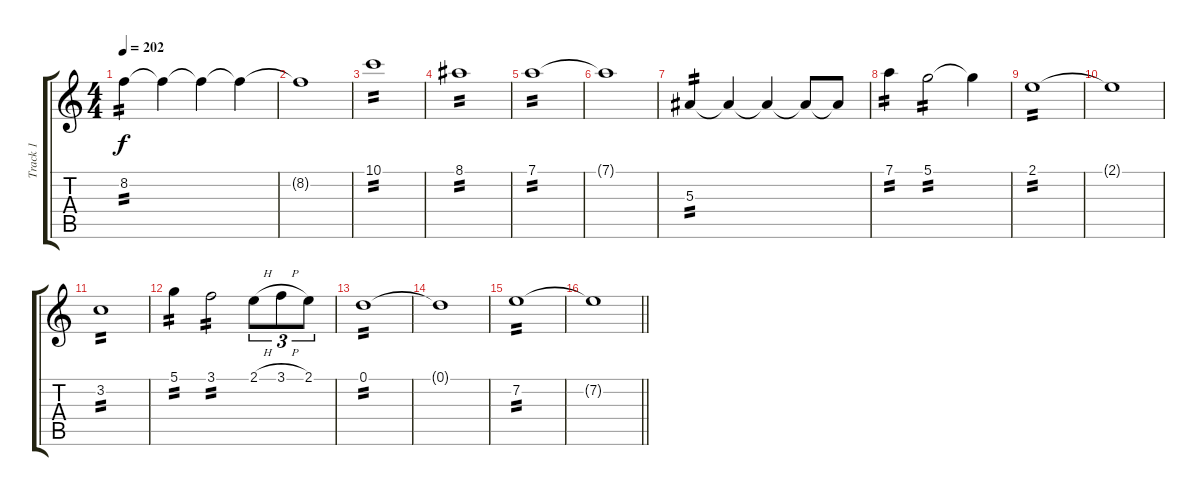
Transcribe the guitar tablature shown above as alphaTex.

\track ("Track 1" "Track 1") {instrument distortionguitar}
\staff {score tabs}
\tuning (D4 A3 F3 C3 G2 C2) {hide}
\ts (4 4)
\tempo 202
\clef g2
\ks c
8.2.4{tp 2 dy f} 8.2{t}.4 8.2{t}.4 8.2{t}.4 |
8.2{t}.1 |
10.1.1{tp 2} |
8.1.1{tp 2} |
7.1.1{tp 2} |
7.1{t}.1 |
5.3.4{tp 2} 5.3{t}.4 5.3{t}.4 5.3{t}.8 5.3{t}.8 |
7.1.4{tp 2} 5.1.2{tp 2} 5.1{t}.4 |
2.1.1{tp 2} |
2.1{t}.1 |
3.2.1{tp 2} |
5.1.4{tp 2} 3.1.2{tp 2} 2.1{h}.8{tu (3 2)} 3.1{h}.8{tu (3 2)} 2.1.8{tu (3 2)} |
0.1.1{tp 2} |
0.1{t}.1 |
7.2.1{tp 2} |
\barLineRight lightlight
7.2{t}.1
